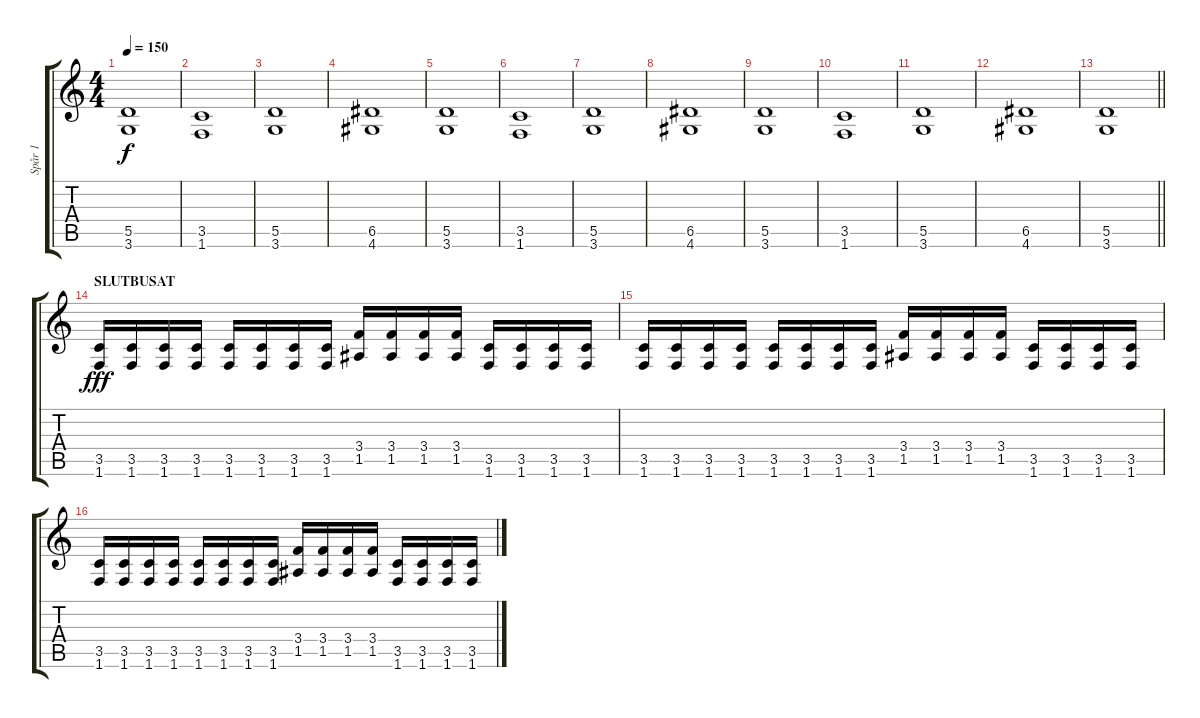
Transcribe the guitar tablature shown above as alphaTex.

\track ("Spår 1" "Spår 1") {instrument distortionguitar}
\staff {score tabs}
\tuning (E4 B3 G3 D3 A2 E2) {hide}
\ts (4 4)
\tempo 150
\clef g2
\ks c
(5.5 3.6).1{dy f} |
(3.5 1.6).1 |
(5.5 3.6).1 |
(6.5 4.6).1 |
(5.5 3.6).1 |
(3.5 1.6).1 |
(5.5 3.6).1 |
(6.5 4.6).1 |
(5.5 3.6).1 |
(3.5 1.6).1 |
(5.5 3.6).1 |
(6.5 4.6).1 |
\barLineRight lightlight
(5.5 3.6).1 |
\section ("" "SLUTBUSAT")
(3.5 1.6).16{dy fff} (3.5 1.6).16 (3.5 1.6).16 (3.5 1.6).16 (3.5 1.6).16 (3.5 1.6).16 (3.5 1.6).16 (3.5 1.6).16 (3.4 1.5).16 (3.4 1.5).16 (3.4 1.5).16 (3.4 1.5).16 (3.5 1.6).16 (3.5 1.6).16 (3.5 1.6).16 (3.5 1.6).16 |
(3.5 1.6).16 (3.5 1.6).16 (3.5 1.6).16 (3.5 1.6).16 (3.5 1.6).16 (3.5 1.6).16 (3.5 1.6).16 (3.5 1.6).16 (3.4 1.5).16 (3.4 1.5).16 (3.4 1.5).16 (3.4 1.5).16 (3.5 1.6).16 (3.5 1.6).16 (3.5 1.6).16 (3.5 1.6).16 |
(3.5 1.6).16 (3.5 1.6).16 (3.5 1.6).16 (3.5 1.6).16 (3.5 1.6).16 (3.5 1.6).16 (3.5 1.6).16 (3.5 1.6).16 (3.4 1.5).16 (3.4 1.5).16 (3.4 1.5).16 (3.4 1.5).16 (3.5 1.6).16 (3.5 1.6).16 (3.5 1.6).16 (3.5 1.6).16
